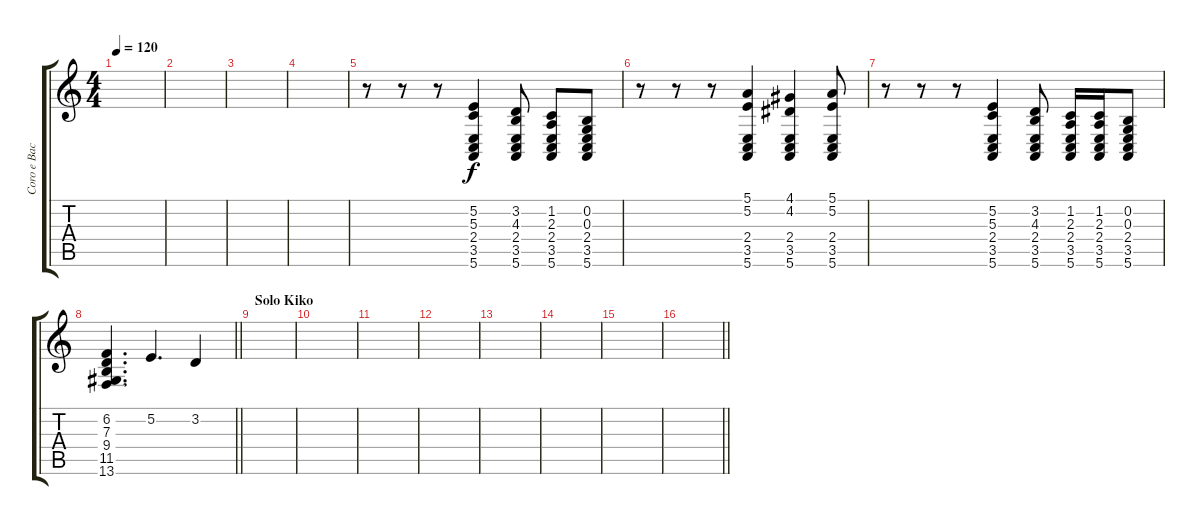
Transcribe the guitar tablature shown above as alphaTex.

\track ("Coro e Back" "Coro e Bac") {instrument choiraahs}
\staff {score tabs}
\tuning (E4 B3 G3 D3 A2 E2) {hide}
\ts (4 4)
\tempo 120
\clef g2
\ks c
|
|
|
|
r.8 r.8 r.8 (5.2 5.3 2.4 3.5 5.6).4 (3.2 4.3 2.4 3.5 5.6).8 (1.2 2.3 2.4 3.5 5.6).8 (0.2 0.3 2.4 3.5 5.6).8 |
r.8 r.8 r.8 (5.1 5.2 2.4 3.5 5.6).4 (4.1 4.2 2.4 3.5 5.6).4 (5.1 5.2 2.4 3.5 5.6).8 |
r.8 r.8 r.8 (5.2 5.3 2.4 3.5 5.6).4 (3.2 4.3 2.4 3.5 5.6).8 (1.2 2.3 2.4 3.5 5.6).16 (1.2 2.3 2.4 3.5 5.6).16 (0.2 0.3 2.4 3.5 5.6).8 |
\barLineRight lightlight
(6.2 7.3 9.4 11.5 13.6).4{d} 5.2.4{d} 3.2.4 |
\section ("" "Solo Kiko")
|
|
|
|
|
|
|
\barLineRight lightlight
